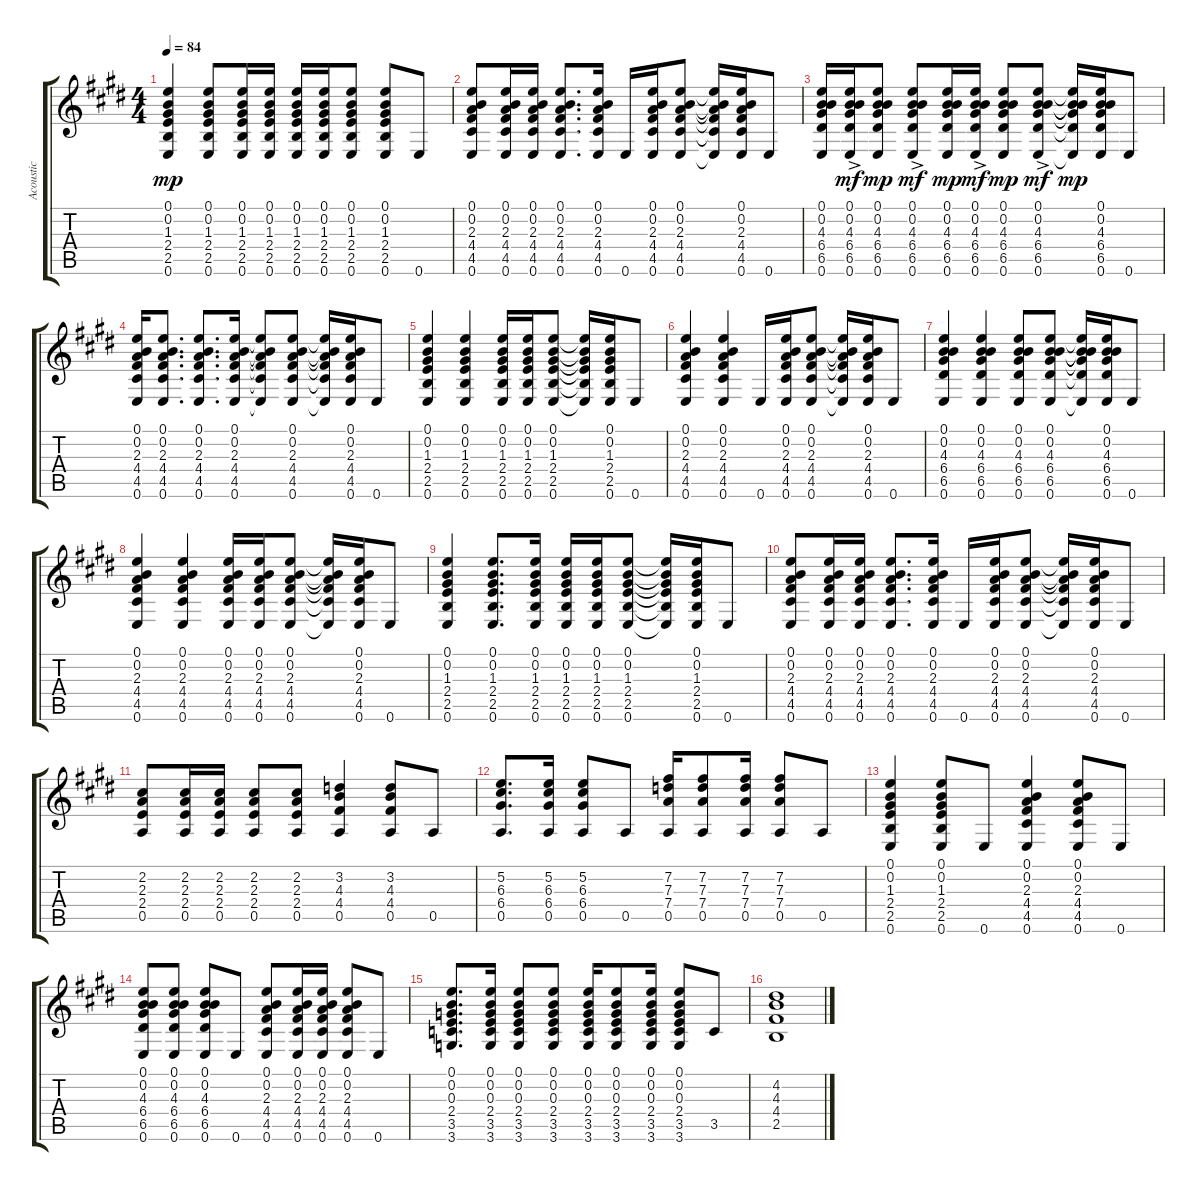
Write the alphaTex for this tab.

\track ("Acoustic" "Acoustic") {instrument acousticguitarsteel}
\staff {score tabs}
\tuning (E4 B3 G3 D3 A2 E2) {hide}
\ts (4 4)
\tempo 84
\clef g2
\ks e
(0.1 0.2 1.3 2.4 2.5 0.6).4{dy mp} (0.1 0.2 1.3 2.4 2.5 0.6).8 (0.1 0.2 1.3 2.4 2.5 0.6).16 (0.1 0.2 1.3 2.4 2.5 0.6).16 (0.1 0.2 1.3 2.4 2.5 0.6).16 (0.1 0.2 1.3 2.4 2.5 0.6).16 (0.1 0.2 1.3 2.4 2.5 0.6).8 (0.1 0.2 1.3 2.4 2.5 0.6).8 0.6.8 |
\ks c#minor
(0.1 0.2 2.3 4.4 4.5 0.6).8 (0.1 0.2 2.3 4.4 4.5 0.6).16 (0.1 0.2 2.3 4.4 4.5 0.6).16 (0.1 0.2 2.3 4.4 4.5 0.6).8{d} (0.1 0.2 2.3 4.4 4.5 0.6).16 0.6.16 (0.1 0.2 2.3 4.4 4.5 0.6).16 (0.1 0.2 2.3 4.4 4.5 0.6).8 (0.1{t} 0.2{t} 2.3{t} 4.4{t} 4.5{t} 0.6{t}).16 (0.1 0.2 2.3 4.4 4.5 0.6).16 0.6.8 |
(0.1 0.2 4.3 6.4 6.5 0.6).16 (0.1{ac} 0.2{ac} 4.3{ac} 6.4{ac} 6.5{ac} 0.6{ac}).16{dy mf} (0.1 0.2 4.3 6.4 6.5 0.6).8{dy mp} (0.1{ac} 0.2{ac} 4.3{ac} 6.4{ac} 6.5{ac} 0.6{ac}).8{dy mf} (0.1 0.2 4.3 6.4 6.5 0.6).16{dy mp} (0.1{ac} 0.2{ac} 4.3{ac} 6.4{ac} 6.5{ac} 0.6{ac}).16{dy mf} (0.1 0.2 4.3 6.4 6.5 0.6).8{dy mp} (0.1{ac} 0.2{ac} 4.3{ac} 6.4{ac} 6.5{ac} 0.6{ac}).8{dy mf} (0.1{t} 0.2{t} 4.3{t} 6.4{t} 6.5{t} 0.6{t}).16{dy mp} (0.1 0.2 4.3 6.4 6.5 0.6).16 0.6.8 |
(0.1 0.2 2.3 4.4 4.5 0.6).16 (0.1 0.2 2.3 4.4 4.5 0.6).8{d} (0.1 0.2 2.3 4.4 4.5 0.6).8{d} (0.1 0.2 2.3 4.4 4.5 0.6).16 (0.1{t} 0.2{t} 2.3{t} 4.4{t} 4.5{t} 0.6{t}).8 (0.1 0.2 2.3 4.4 4.5 0.6).8 (0.1{t} 0.2{t} 2.3{t} 4.4{t} 4.5{t} 0.6{t}).16 (0.1 0.2 2.3 4.4 4.5 0.6).16 0.6.8 |
\ks e
(0.1 0.2 1.3 2.4 2.5 0.6).4 (0.1 0.2 1.3 2.4 2.5 0.6).4 (0.1 0.2 1.3 2.4 2.5 0.6).16 (0.1 0.2 1.3 2.4 2.5 0.6).16 (0.1 0.2 1.3 2.4 2.5 0.6).8 (0.1{t} 0.2{t} 1.3{t} 2.4{t} 2.5{t} 0.6{t}).16 (0.1 0.2 1.3 2.4 2.5 0.6).16 0.6.8 |
\ks c#minor
(0.1 0.2 2.3 4.4 4.5 0.6).4 (0.1 0.2 2.3 4.4 4.5 0.6).4 0.6.16 (0.1 0.2 2.3 4.4 4.5 0.6).16 (0.1 0.2 2.3 4.4 4.5 0.6).8 (0.1{t} 0.2{t} 2.3{t} 4.4{t} 4.5{t} 0.6{t}).16 (0.1 0.2 2.3 4.4 4.5 0.6).16 0.6.8 |
(0.1 0.2 4.3 6.4 6.5 0.6).4 (0.1 0.2 4.3 6.4 6.5 0.6).4 (0.1 0.2 4.3 6.4 6.5 0.6).8 (0.1 0.2 4.3 6.4 6.5 0.6).8 (0.1{t} 0.2{t} 4.3{t} 6.4{t} 6.5{t} 0.6{t}).16 (0.1 0.2 4.3 6.4 6.5 0.6).16 0.6.8 |
(0.1 0.2 2.3 4.4 4.5 0.6).4 (0.1 0.2 2.3 4.4 4.5 0.6).4 (0.1 0.2 2.3 4.4 4.5 0.6).16 (0.1 0.2 2.3 4.4 4.5 0.6).16 (0.1 0.2 2.3 4.4 4.5 0.6).8 (0.1{t} 0.2{t} 2.3{t} 4.4{t} 4.5{t} 0.6{t}).16 (0.1 0.2 2.3 4.4 4.5 0.6).16 0.6.8 |
\ks e
(0.1 0.2 1.3 2.4 2.5 0.6).4 (0.1 0.2 1.3 2.4 2.5 0.6).8{d} (0.1 0.2 1.3 2.4 2.5 0.6).16 (0.1 0.2 1.3 2.4 2.5 0.6).16 (0.1 0.2 1.3 2.4 2.5 0.6).16 (0.1 0.2 1.3 2.4 2.5 0.6).8 (0.1{t} 0.2{t} 1.3{t} 2.4{t} 2.5{t} 0.6{t}).16 (0.1 0.2 1.3 2.4 2.5 0.6).16 0.6.8 |
\ks c#minor
(0.1 0.2 2.3 4.4 4.5 0.6).8 (0.1 0.2 2.3 4.4 4.5 0.6).16 (0.1 0.2 2.3 4.4 4.5 0.6).16 (0.1 0.2 2.3 4.4 4.5 0.6).8{d} (0.1 0.2 2.3 4.4 4.5 0.6).16 0.6.16 (0.1 0.2 2.3 4.4 4.5 0.6).16 (0.1 0.2 2.3 4.4 4.5 0.6).8 (0.1{t} 0.2{t} 2.3{t} 4.4{t} 4.5{t} 0.6{t}).16 (0.1 0.2 2.3 4.4 4.5 0.6).16 0.6.8 |
(2.2 2.3 2.4 0.5).8 (2.2 2.3 2.4 0.5).16 (2.2 2.3 2.4 0.5).16 (2.2 2.3 2.4 0.5).8 (2.2 2.3 2.4 0.5).8 (3.2 4.3 4.4 0.5).4 (3.2 4.3 4.4 0.5).8 0.5.8 |
(5.2 6.3 6.4 0.5).8{d} (5.2 6.3 6.4 0.5).16 (5.2 6.3 6.4 0.5).8 0.5.8 (7.2 7.3 7.4 0.5).16 (7.2 7.3 7.4 0.5).8 (7.2 7.3 7.4 0.5).16 (7.2 7.3 7.4 0.5).8 0.5.8 |
\ks e
(0.1 0.2 1.3 2.4 2.5 0.6).4 (0.1 0.2 1.3 2.4 2.5 0.6).8 0.6.8 (0.1 0.2 2.3 4.4 4.5 0.6).4 (0.1 0.2 2.3 4.4 4.5 0.6).8 0.6.8 |
\ks c#minor
(0.1 0.2 4.3 6.4 6.5 0.6).8 (0.1 0.2 4.3 6.4 6.5 0.6).8 (0.1 0.2 4.3 6.4 6.5 0.6).8 0.6.8 (0.1 0.2 2.3 4.4 4.5 0.6).8 (0.1 0.2 2.3 4.4 4.5 0.6).16 (0.1 0.2 2.3 4.4 4.5 0.6).16 (0.1 0.2 2.3 4.4 4.5 0.6).8 0.6.8 |
(0.1 0.2 0.3 2.4 3.5 3.6).8{d} (0.1 0.2 0.3 2.4 3.5 3.6).16 (0.1 0.2 0.3 2.4 3.5 3.6).8 (0.1 0.2 0.3 2.4 3.5 3.6).8 (0.1 0.2 0.3 2.4 3.5 3.6).16 (0.1 0.2 0.3 2.4 3.5 3.6).8 (0.1 0.2 0.3 2.4 3.5 3.6).16 (0.1 0.2 0.3 2.4 3.5 3.6).8 3.5.8 |
(4.2 4.3 4.4 2.5).1
